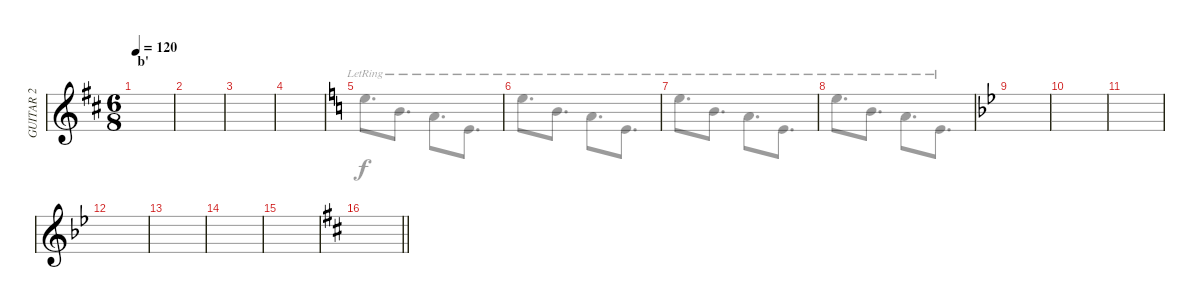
\track ("GUITAR 2" "GUITAR 2") {instrument acousticguitarnylon}
\staff {score}
\tuning (E4 B3 G3 D3 A2 E2) {hide}
\voice
\ts (6 8)
\section ("" "b'")
\tempo 120
\clef g2
\ks d
|
|
|
|
\ks c
|
|
|
|
\ks bb
|
|
|
|
|
|
|
\barLineRight lightlight
\voice
\clef g2
\ks d
|
|
|
|
\ks c
0.1{lr}.8{d} 0.2{lr}.8{d} 2.3{lr}.8{d} 2.4{lr}.8{d} |
0.1{lr}.8{d} 0.2{lr}.8{d} 2.3{lr}.8{d} 2.4{lr}.8{d} |
0.1{lr}.8{d} 0.2{lr}.8{d} 2.3{lr}.8{d} 2.4{lr}.8{d} |
0.1{lr}.8{d} 0.2{lr}.8{d} 2.3{lr}.8{d} 2.4{lr}.8{d} |
\ks bb
|
|
|
|
|
|
|
\barLineRight lightlight
